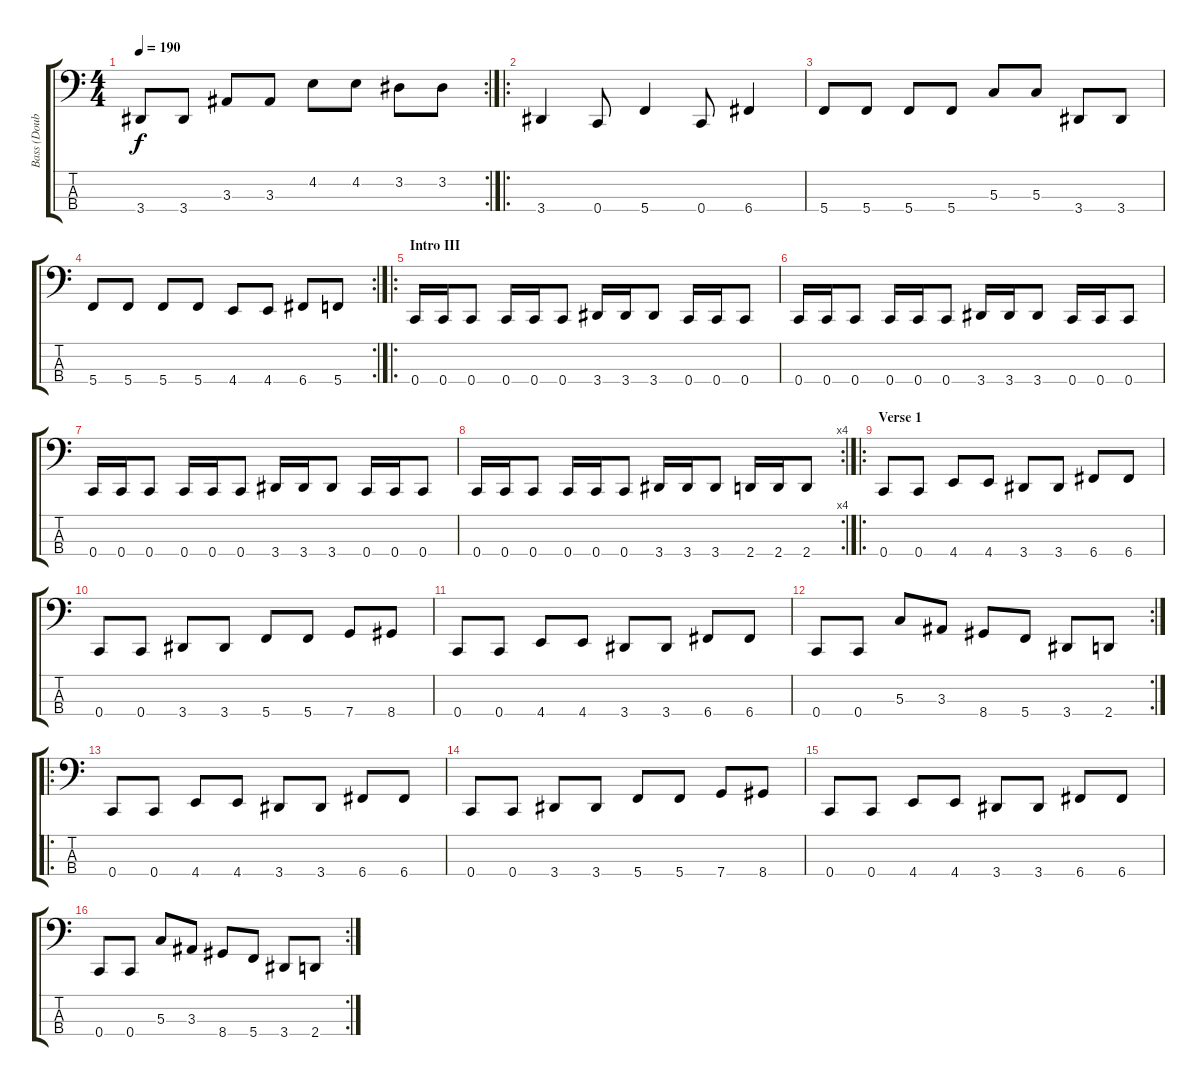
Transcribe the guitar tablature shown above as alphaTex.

\track ("Bass (Double)" "Bass (Doub") {instrument slapbass1}
\staff {score tabs}
\tuning (F2 C2 G1 C1) {hide}
\rc 2
\ts (4 4)
\tempo 190
\clef f4
\ks c
3.4.8{dy f} 3.4.8 3.3.8 3.3.8 4.2.8 4.2.8 3.2.8 3.2.8 |
\ro
3.4.4 0.4.8 5.4.4 0.4.8 6.4.4 |
5.4.8 5.4.8 5.4.8 5.4.8 5.3.8 5.3.8 3.4.8 3.4.8 |
\rc 2
5.4.8 5.4.8 5.4.8 5.4.8 4.4.8 4.4.8 6.4.8 5.4.8 |
\ro
\section ("" "Intro III")
0.4.16 0.4.16 0.4.8 0.4.16 0.4.16 0.4.8 3.4.16 3.4.16 3.4.8 0.4.16 0.4.16 0.4.8 |
0.4.16 0.4.16 0.4.8 0.4.16 0.4.16 0.4.8 3.4.16 3.4.16 3.4.8 0.4.16 0.4.16 0.4.8 |
0.4.16 0.4.16 0.4.8 0.4.16 0.4.16 0.4.8 3.4.16 3.4.16 3.4.8 0.4.16 0.4.16 0.4.8 |
\rc 4
0.4.16 0.4.16 0.4.8 0.4.16 0.4.16 0.4.8 3.4.16 3.4.16 3.4.8 2.4.16 2.4.16 2.4.8 |
\ro
\section ("" "Verse 1")
0.4.8 0.4.8 4.4.8 4.4.8 3.4.8 3.4.8 6.4.8 6.4.8 |
0.4.8 0.4.8 3.4.8 3.4.8 5.4.8 5.4.8 7.4.8 8.4.8 |
0.4.8 0.4.8 4.4.8 4.4.8 3.4.8 3.4.8 6.4.8 6.4.8 |
\rc 2
0.4.8 0.4.8 5.3.8 3.3.8 8.4.8 5.4.8 3.4.8 2.4.8 |
\ro
0.4.8 0.4.8 4.4.8 4.4.8 3.4.8 3.4.8 6.4.8 6.4.8 |
0.4.8 0.4.8 3.4.8 3.4.8 5.4.8 5.4.8 7.4.8 8.4.8 |
0.4.8 0.4.8 4.4.8 4.4.8 3.4.8 3.4.8 6.4.8 6.4.8 |
\rc 2
0.4.8 0.4.8 5.3.8 3.3.8 8.4.8 5.4.8 3.4.8 2.4.8
